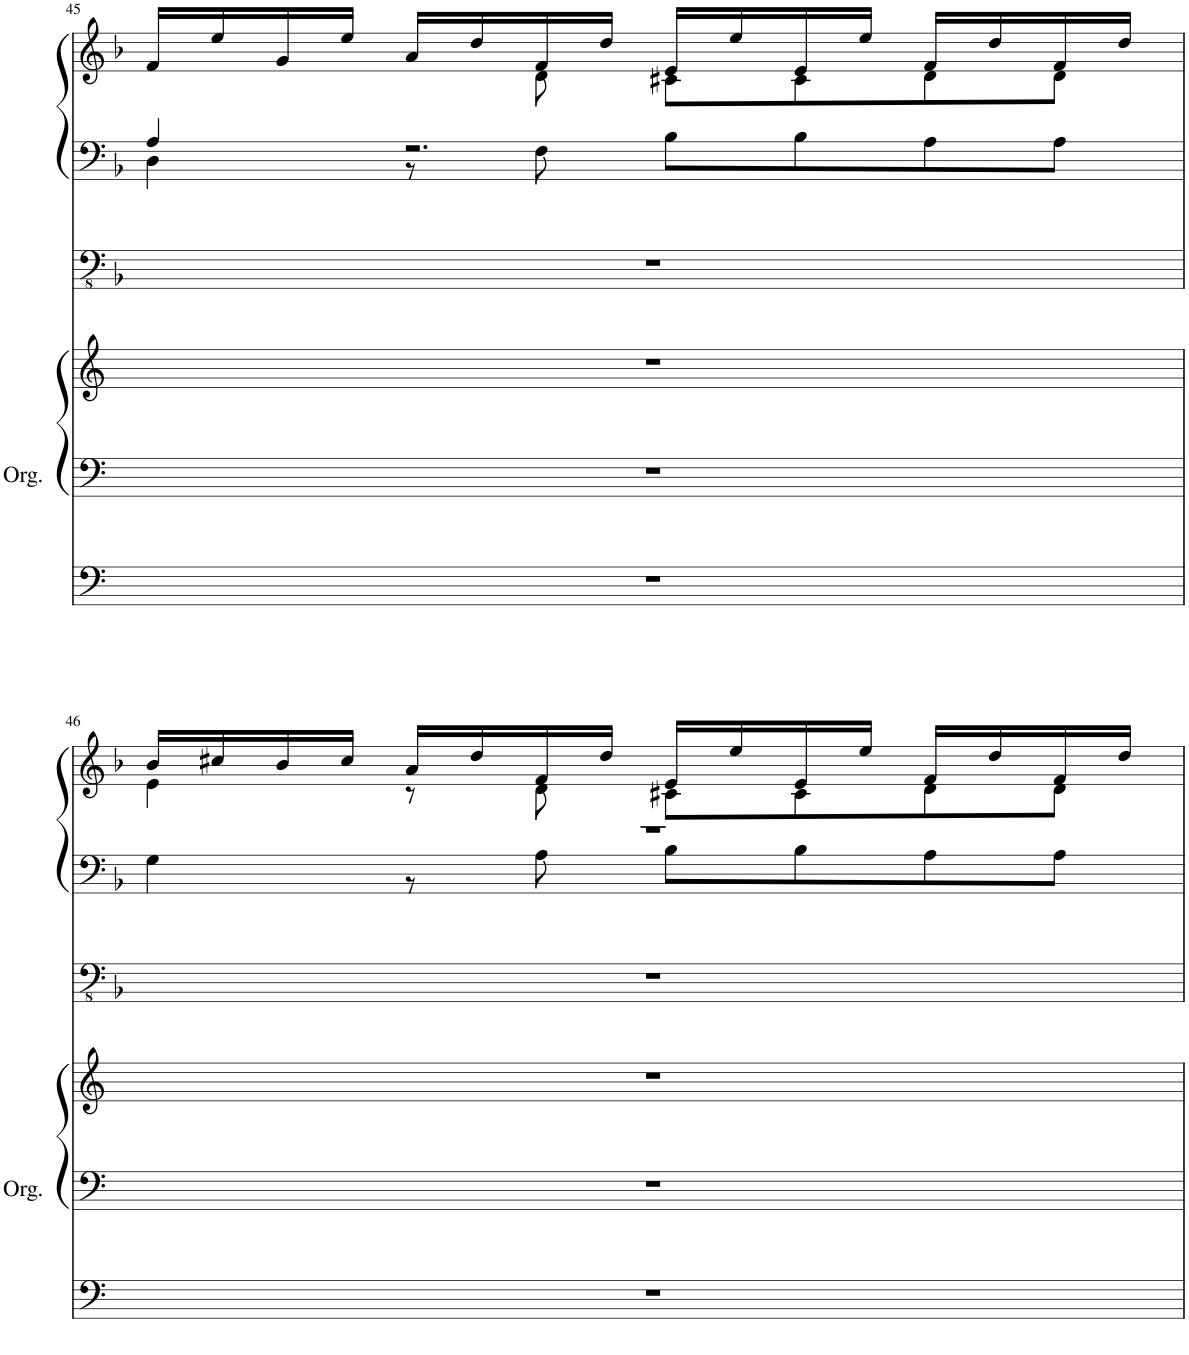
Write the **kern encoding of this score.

**kern	**kern	**kern	**kern	**kern	**kern
*part2	*part2	*part2	*part1	*part1	*part1
*staff6	*staff5	*staff4	*staff3	*staff2	*staff1
*I"Organ	*	*	*I"Organ	*	*
*I'Org.	*	*	*	*	*
!!LO:PB:g=z
*clefF4	*clefF4	*clefG2	*clefFv4	*clefF4	*clefG2
*	*	*	*Trd1c2	*Trd1c2	*Trd1c2
*k[]	*k[]	*k[]	*k[b-]	*k[b-]	*k[b-]
*M4/4	*M4/4	*M4/4	*M4/4	*M4/4	*M4/4
=45	=45	=45	=45	=45	=45
*	*	*	*	*^	*^
1r	1r	1r	1r	4A/	4D\	16f/LL	4.ryy
.	.	.	.	.	.	16ee/	.
.	.	.	.	.	.	16g/	.
.	.	.	.	.	.	16ee/JJ	.
.	.	.	.	2.r	8r	16a/LL	.
.	.	.	.	.	.	16dd/	.
.	.	.	.	.	8F\	16f/	8d\
.	.	.	.	.	.	16dd/JJ	.
.	.	.	.	.	8B-\L	16e/LL	8c#X\L
.	.	.	.	.	.	16ee/	.
.	.	.	.	.	8B-\	16e/	8c#\
.	.	.	.	.	.	16ee/JJ	.
.	.	.	.	.	8A\	16f/LL	8d\
.	.	.	.	.	.	16dd/	.
.	.	.	.	.	8A\J	16f/	8d\J
.	.	.	.	.	.	16dd/JJ	.
!!LO:LB:g=z	!!
=46	=46	=46	=46	=46	=46	=46	=46
1r	1r	1r	1r	1r	4G\	16b-/LL	4e\
.	.	.	.	.	.	16cc#X/	.
.	.	.	.	.	.	16b-/	.
.	.	.	.	.	.	16cc#/JJ	.
.	.	.	.	.	8r	16a/LL	8r
.	.	.	.	.	.	16dd/	.
.	.	.	.	.	8A\	16f/	8d\
.	.	.	.	.	.	16dd/JJ	.
.	.	.	.	.	8B-\L	16e/LL	8c#X\L
.	.	.	.	.	.	16ee/	.
.	.	.	.	.	8B-\	16e/	8c#\
.	.	.	.	.	.	16ee/JJ	.
.	.	.	.	.	8A\	16f/LL	8d\
.	.	.	.	.	.	16dd/	.
.	.	.	.	.	8A\J	16f/	8d\J
.	.	.	.	.	.	16dd/JJ	.
*	*	*	*	*v	*v	*	*
*	*	*	*	*	*v	*v
=	=	=	=	=	=
*-	*-	*-	*-	*-	*-
